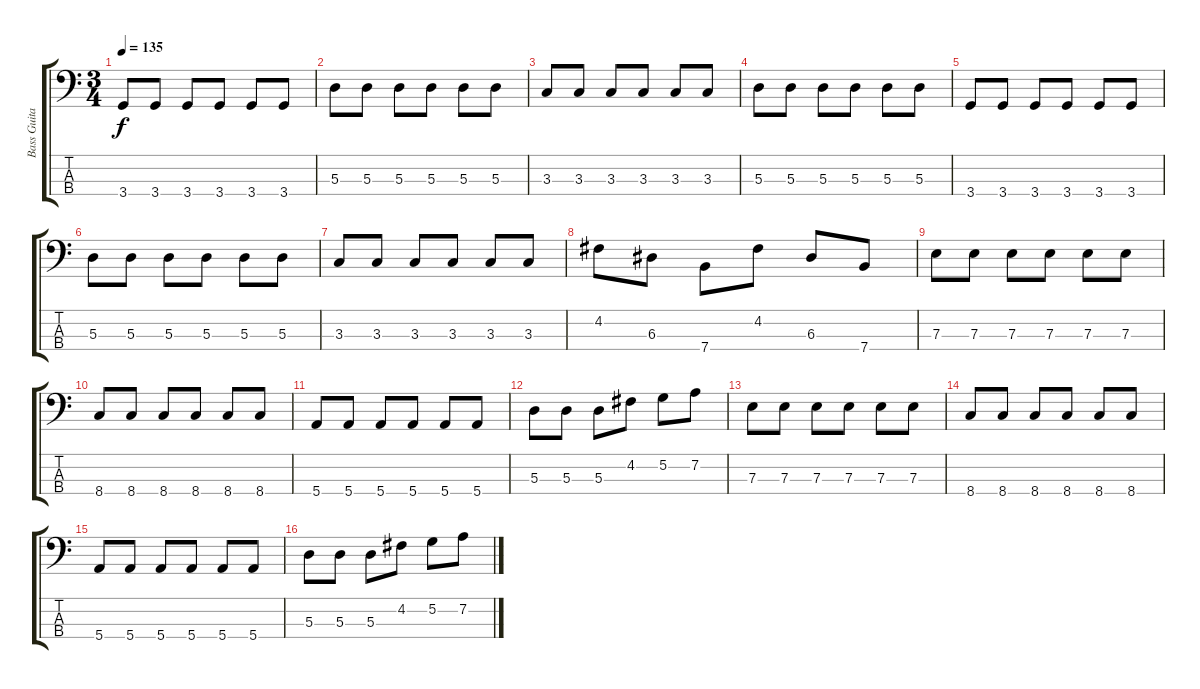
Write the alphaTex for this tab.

\track ("Bass Guitar" "Bass Guita") {instrument acousticbass}
\staff {score tabs}
\tuning (G2 D2 A1 E1) {hide}
\ts (3 4)
\tempo 135
\clef f4
\ks c
3.4.8{dy f} 3.4.8 3.4.8 3.4.8 3.4.8 3.4.8 |
5.3.8 5.3.8 5.3.8 5.3.8 5.3.8 5.3.8 |
3.3.8 3.3.8 3.3.8 3.3.8 3.3.8 3.3.8 |
5.3.8 5.3.8 5.3.8 5.3.8 5.3.8 5.3.8 |
3.4.8 3.4.8 3.4.8 3.4.8 3.4.8 3.4.8 |
5.3.8 5.3.8 5.3.8 5.3.8 5.3.8 5.3.8 |
3.3.8 3.3.8 3.3.8 3.3.8 3.3.8 3.3.8 |
4.2.8 6.3.8 7.4.8 4.2.8 6.3.8 7.4.8 |
\section ("" "")
7.3.8 7.3.8 7.3.8 7.3.8 7.3.8 7.3.8 |
8.4.8 8.4.8 8.4.8 8.4.8 8.4.8 8.4.8 |
5.4.8 5.4.8 5.4.8 5.4.8 5.4.8 5.4.8 |
5.3.8 5.3.8 5.3.8 4.2.8 5.2.8 7.2.8 |
7.3.8 7.3.8 7.3.8 7.3.8 7.3.8 7.3.8 |
8.4.8 8.4.8 8.4.8 8.4.8 8.4.8 8.4.8 |
5.4.8 5.4.8 5.4.8 5.4.8 5.4.8 5.4.8 |
5.3.8 5.3.8 5.3.8 4.2.8 5.2.8 7.2.8
